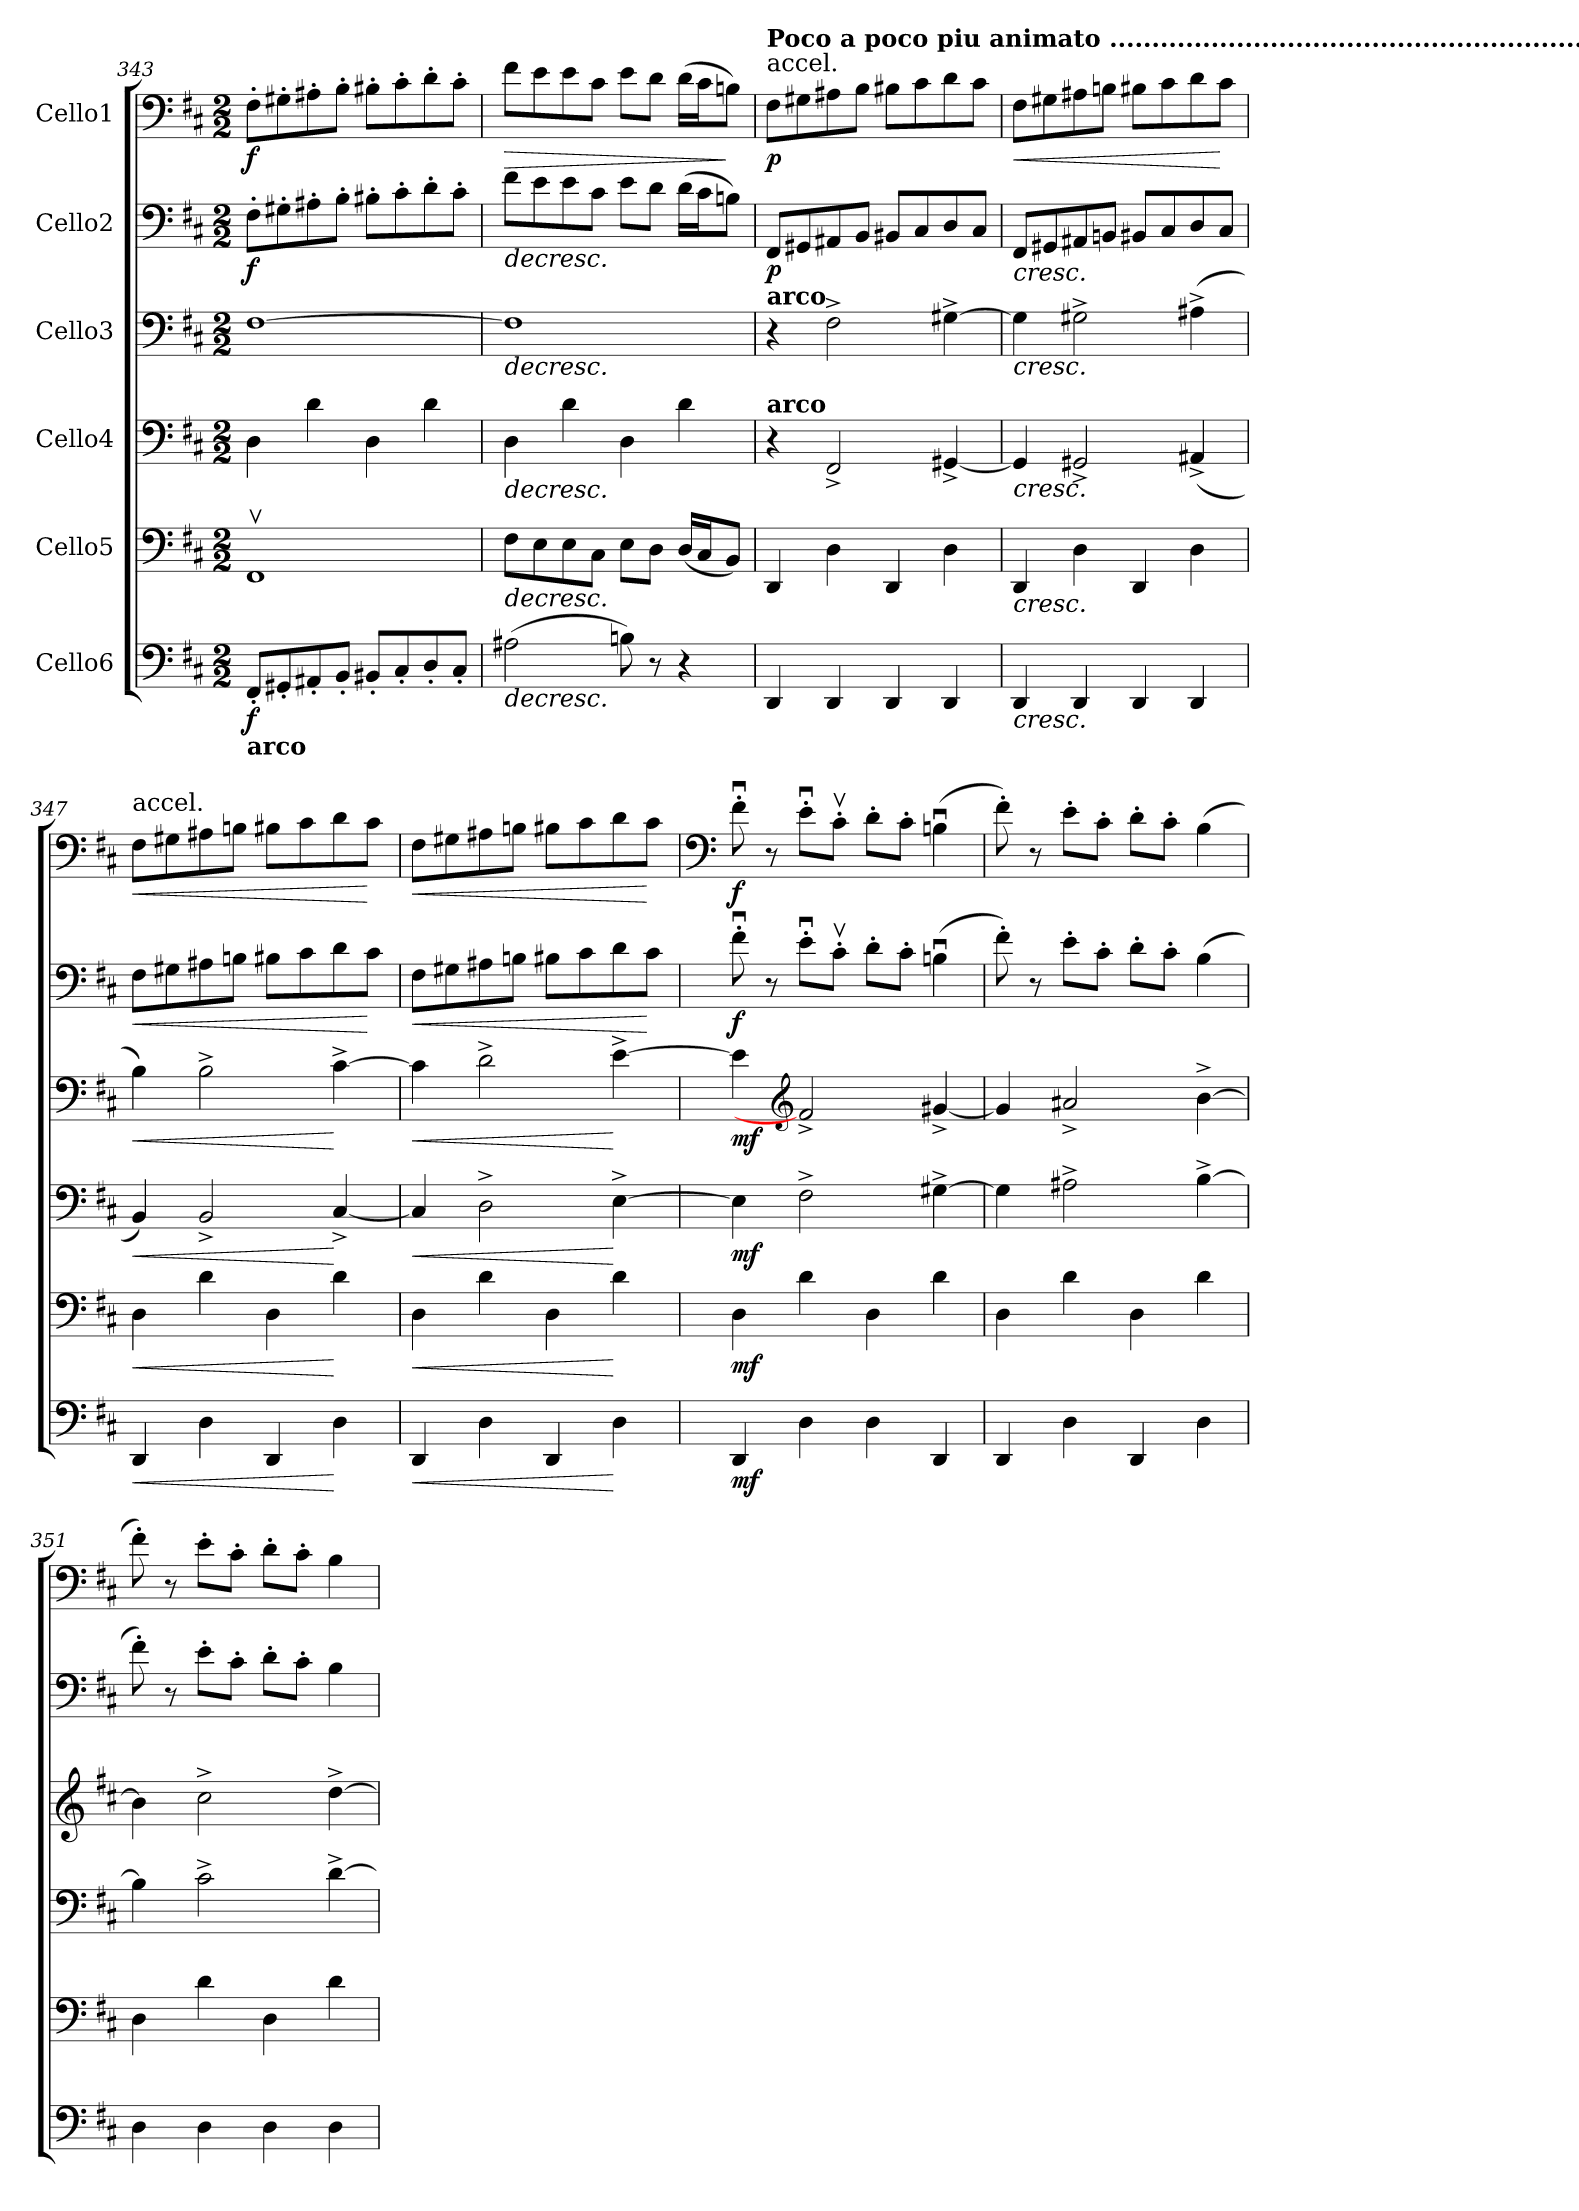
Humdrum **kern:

**kern	**dynam	**kern	**dynam	**kern	**dynam	**kern	**dynam	**kern	**dynam	**kern	**dynam
*part6	*part6	*part5	*part5	*part4	*part4	*part3	*part3	*part2	*part2	*part1	*part1
*staff6	*staff6	*staff5	*staff5	*staff4	*staff4	*staff3	*staff3	*staff2	*staff2	*staff1	*staff1
*I"Cello6	*	*I"Cello5	*	*I"Cello4	*	*I"Cello3	*	*I"Cello2	*	*I"Cello1	*
*clefF4	*	*clefF4	*	*clefF4	*	*clefF4	*	*clefF4	*	*clefF4	*
*k[f#c#]	*	*k[f#c#]	*	*k[f#c#]	*	*k[f#c#]	*	*k[f#c#]	*	*k[f#c#]	*
*D:	*	*D:	*	*D:	*	*D:	*	*D:	*	*D:	*
*M2/2	*	*M2/2	*	*M2/2	*	*M2/2	*	*M2/2	*	*M2/2	*
=343	=343	=343	=343	=343	=343	=343	=343	=343	=343	=343	=343
!LO:TX:b:B:t=arco	!	!	!	!	!	!	!	!	!	!	!
!	!LO:DY:b	!	!	!	!	!	!	!	!LO:DY:b	!	!LO:DY:b
8FF#'/L	f	1FF#v	.	4D\	.	[1F#	.	8F#'\L	f	8F#'\L	f
8GG#X'/	.	.	.	.	.	.	.	8G#X'\	.	8G#X'\	.
8AA#X'/	.	.	.	4d\	.	.	.	8A#X'\	.	8A#X'\	.
8BB'/J	.	.	.	.	.	.	.	8B'\J	.	8B'\J	.
8BB#X'/L	.	.	.	4D\	.	.	.	8B#X'\L	.	8B#X'\L	.
8C#'/	.	.	.	.	.	.	.	8c#'\	.	8c#'\	.
8D'/	.	.	.	4d\	.	.	.	8d'\	.	8d'\	.
8C#'/J	.	.	.	.	.	.	.	8c#'\J	.	8c#'\J	.
!!LO:LB:g=z
=344	=344	=344	=344	=344	=344	=344	=344	=344	=344	=344	=344
!	!LO:HP:b	!	!LO:HP:b	!	!LO:HP:b	!	!LO:HP:b	!	!LO:HP:b	!	!LO:HP:b
(2A#X\	>	8F#\L	>	4D\	>	1F#]	>	8f#\L	>	8f#\L	>
.	.	8E\	.	.	.	.	.	8e\	.	8e\	.
.	.	8E\	.	4d\	.	.	.	8e\	.	8e\	.
.	.	8C#\J	.	.	.	.	.	8c#\J	.	8c#\J	.
8Bn\)	.	8E\L	.	4D\	.	.	.	8e\L	.	8e\L	.
8r	.	8D\J	.	.	.	.	.	8d\J	.	8d\J	.
4r	.	(16D/LL	.	4d\	.	.	.	(16d\LL	.	(16d\LL	.
.	.	16C#/J	.	.	.	.	.	16c#\J	.	16c#\J	.
.	.	8BB/J)	.	.	.	.	.	8Bn\J)	.	8Bn\J)	]
=345	=345	=345	=345	=345	=345	=345	=345	=345	=345	=345	=345
!	!	!	!	!	!	!	!	!	!	!LO:TX:a:t=accel.	!
!	!	!	!	!	!	!	!	!	!	!LO:TX:a:B:t=Poco    a      poco     piu      animato .........................................................	!
!	!	!	!	!	!	!LO:TX:a:B:t=arco	!	!	!	!	!
!	!	!	!	!LO:TX:a:B:t=arco	!	!	!	!	!	!	!
!	!	!	!	!	!	!	!	!	!LO:DY:b	!	!LO:DY:b
4DD/	.	4DD/	.	4r	.	4r	.	8FF#/L	p	8F#\L	p
.	.	.	.	.	.	.	.	8GG#X/	.	8G#X\	.
4DD/	.	4D\	.	2FF#^/	.	2F#^\	.	8AA#X/	.	8A#X\	.
.	.	.	.	.	.	.	.	8BB/J	.	8B\J	.
4DD/	.	4DD/	.	.	.	.	.	8BB#X/L	.	8B#X\L	.
.	.	.	.	.	.	.	.	8C#/	.	8c#\	.
4DD/	.	4D\	.	[4GG#X^/	.	[4G#X^\	.	8D/	.	8d\	.
.	.	.	.	.	.	.	.	8C#/J	.	8c#\J	.
=346	=346	=346	=346	=346	=346	=346	=346	=346	=346	=346	=346
!	!LO:HP:b	!	!LO:HP:b	!	!LO:HP:b	!	!LO:HP:b	!	!LO:HP:b	!	!LO:HP:b
4DD/	<	4DD/	<	4GG#/]	<	4G#\]	<	8FF#/L	<	8F#\L	<
.	.	.	.	.	.	.	.	8GG#X/	.	8G#X\	.
4DD/	.	4D\	.	2GG#X^/	.	2G#X^\	.	8AA#X/	.	8A#X\	.
.	.	.	.	.	.	.	.	8BBn/J	.	8Bn\J	.
4DD/	.	4DD/	.	.	.	.	.	8BB#X/L	.	8B#X\L	.
.	.	.	.	.	.	.	.	8C#/	.	8c#\	.
4DD/	]	4D\	]	(4AA#X^/	]	(4A#X^\	]	8D/	.	8d\	.
.	.	.	.	.	.	.	.	8C#/J	]	8c#\J	[
=347	=347	=347	=347	=347	=347	=347	=347	=347	=347	=347	=347
!	!	!	!	!	!	!	!	!	!	!LO:TX:a:t=accel.	!
!	!LO:HP:b	!	!LO:HP:b	!	!LO:HP:b	!	!LO:HP:b	!	!LO:HP:b	!	!LO:HP:b
4DD/	<	4D\	<	4BB/)	<	4B\)	<	8F#\L	<	8F#\L	<
.	.	.	.	.	.	.	.	8G#X\	.	8G#X\	.
4D\	.	4d\	.	2BB^/	.	2B^\	.	8A#X\	.	8A#X\	.
.	.	.	.	.	.	.	.	8Bn\J	.	8Bn\J	.
4DD/	.	4D\	.	.	.	.	.	8B#X\L	.	8B#X\L	.
.	.	.	.	.	.	.	.	8c#\	.	8c#\	.
4D\	[	4d\	[	[4C#^/	[	[4c#^\	[	8d\	.	8d\	.
.	.	.	.	.	.	.	.	8c#\J	[	8c#\J	[
!!LO:PB:g=z
=348	=348	=348	=348	=348	=348	=348	=348	=348	=348	=348	=348
!	!LO:HP:b	!	!LO:HP:b	!	!LO:HP:b	!	!LO:HP:b	!	!LO:HP:b	!	!LO:HP:b
4DD/	<	4D\	<	4C#/]	<	4c#\]	<	8F#\L	<	8F#\L	<
.	.	.	.	.	.	.	.	8G#X\	.	8G#X\	.
4D\	.	4d\	.	2D^\	.	2d^\	.	8A#X\	.	8A#X\	.
.	.	.	.	.	.	.	.	8Bn\J	.	8Bn\J	.
4DD/	.	4D\	.	.	.	.	.	8B#X\L	.	8B#X\L	.
.	.	.	.	.	.	.	.	8c#\	.	8c#\	.
4D\	[	4d\	[	[4E^\	[	[4e^\	[	8d\	.	8d\	.
.	.	.	.	.	.	.	.	8c#\J	[	8c#\J	[
!!LO:LB:g=z
=349	=349	=349	=349	=349	=349	=349	=349	=349	=349	=349	=349
*	*	*	*	*	*	*	*	*	*	*clefF4	*
!	!LO:DY:b	!	!LO:DY:b	!	!LO:DY:b	!	!LO:DY:b	!	!LO:DY:b	!	!LO:DY:b
4DD/	mf	4D\	mf	4E\]	mf	4e\]	mf	8f#u'\	f	8f#u'\	f
.	.	.	.	.	.	.	.	8r	.	8r	.
*	*	*	*	*	*	*clefG2	*	*	*	*	*
4D\	.	4d\	.	2F#^\	.	2f#^/]	.	8eu'\L	.	8eu'\L	.
.	.	.	.	.	.	.	.	8c#v'\J	.	8c#v'\J	.
4D\	.	4D\	.	.	.	.	.	8d'\L	.	8d'\L	.
.	.	.	.	.	.	.	.	8c#'\J	.	8c#'\J	.
4DD/	.	4d\	.	[4G#X^\	.	[4g#X^/	.	(4Bnu\	.	(4Bnu\	.
=350	=350	=350	=350	=350	=350	=350	=350	=350	=350	=350	=350
4DD/	.	4D\	.	4G#\]	.	4g#/]	.	8f#'\)	.	8f#'\)	.
.	.	.	.	.	.	.	.	8r	.	8r	.
4D\	.	4d\	.	2A#X^\	.	2a#X^/	.	8e'\L	.	8e'\L	.
.	.	.	.	.	.	.	.	8c#'\J	.	8c#'\J	.
4DD/	.	4D\	.	.	.	.	.	8d'\L	.	8d'\L	.
.	.	.	.	.	.	.	.	8c#'\J	.	8c#'\J	.
4D\	[	4d\	[	[4B^\	[	[4b^\	[	(4B\	[	(4B\	.
=351	=351	=351	=351	=351	=351	=351	=351	=351	=351	=351	=351
4D\	.	4D\	.	4B\]	.	4b\]	.	8f#'\)	.	8f#'\)	.
.	.	.	.	.	.	.	.	8r	.	8r	.
4D\	.	4d\	.	2c#^\	.	2cc#^\	.	8e'\L	.	8e'\L	.
.	.	.	.	.	.	.	.	8c#'\J	.	8c#'\J	.
4D\	.	4D\	.	.	.	.	.	8d'\L	.	8d'\L	.
.	.	.	.	.	.	.	.	8c#'\J	.	8c#'\J	.
4D\	.	4d\	.	[4d^\	.	[4dd^\	.	4B\	.	4B\	.
=	=	=	=	=	=	=	=	=	=	=	=
*-	*-	*-	*-	*-	*-	*-	*-	*-	*-	*-	*-
